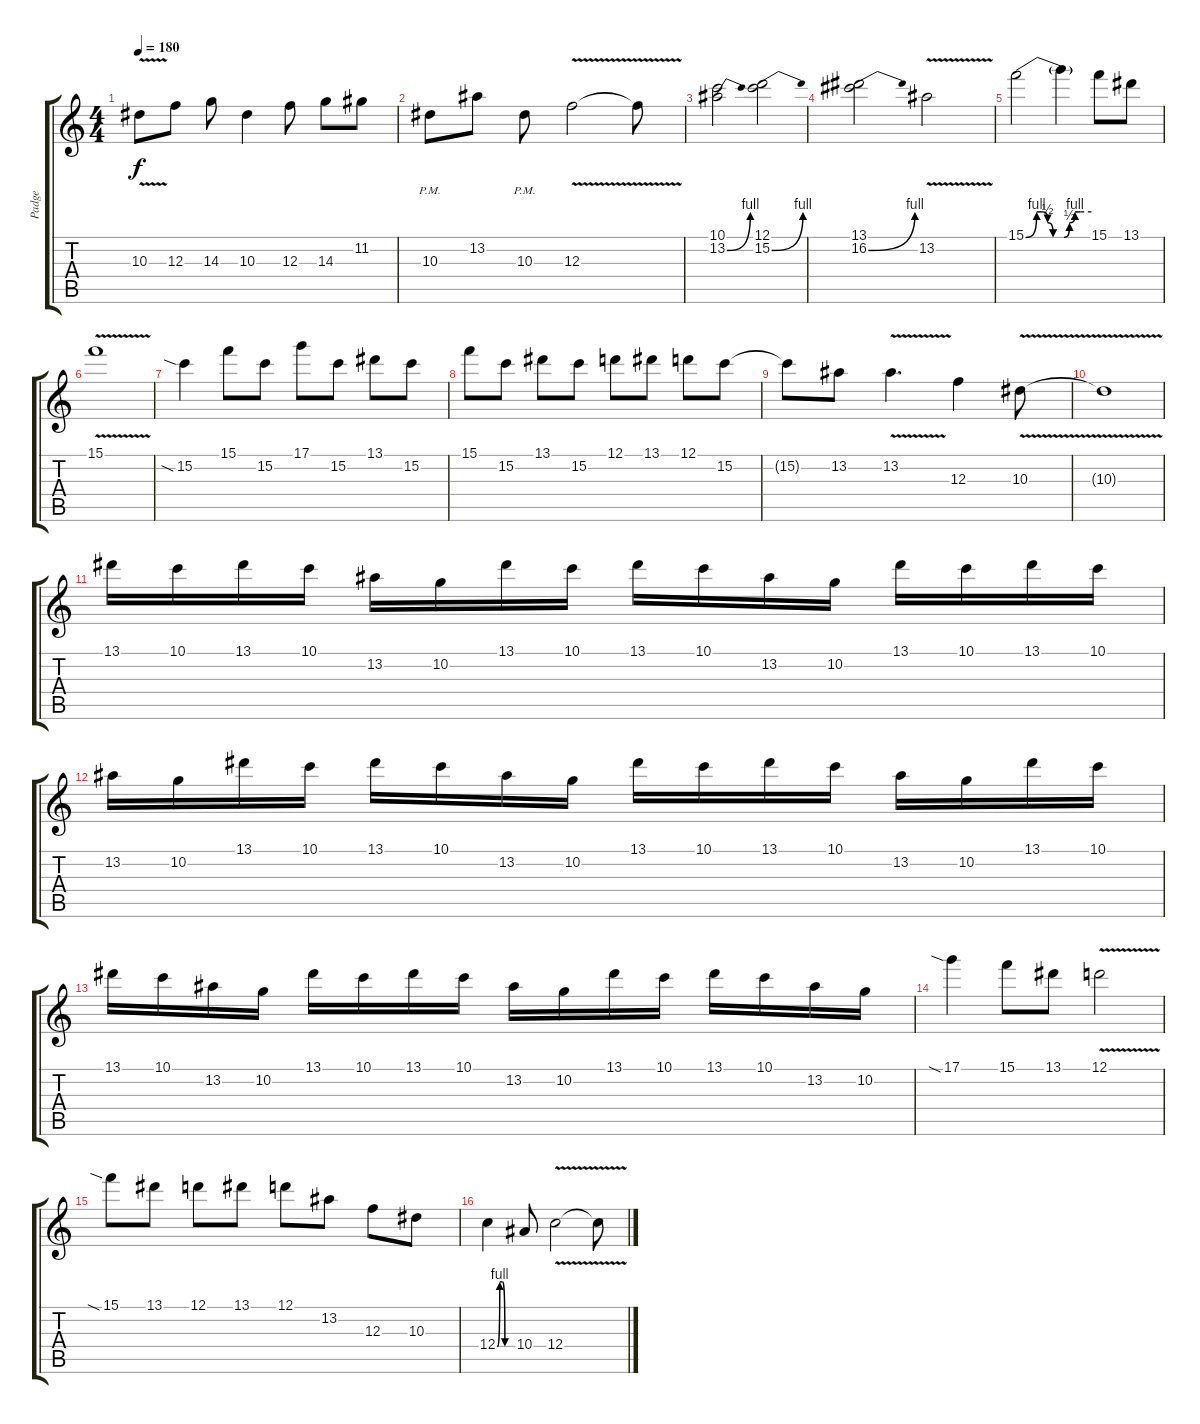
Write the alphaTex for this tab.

\track ("Padge" "Padge") {instrument distortionguitar}
\staff {score tabs}
\tuning (D4 A3 F3 C3 G2 C2) {hide}
\ts (4 4)
\tempo 180
\clef g2
\ks c
10.3{v t}.8{dy f} 12.3.8 14.3.8 10.3.4 12.3.8 14.3.8 11.2.8 |
10.3{pm}.8 13.2.8 10.3{pm}.8 12.3{v}.2 12.3{t}.8 |
(10.1 13.2{be (bend 0 0 60 4)}).2 (12.1 15.2{be (bend 0 0 60 4)}).2 |
(13.1 16.2{be (bend 0 0 60 4)}).2 13.2{v}.2 |
15.1{be (custom 0 0 10 4 15 4 20 2 25 0 30 0 35 0 40 2 45 4 50 4 60 4)}.2 15.1{t}.4 15.1.8 13.1.8 |
15.1{v}.1 |
15.2{sia}.4 15.1.8 15.2.8 17.1.8 15.2.8 13.1.8 15.2.8 |
15.1.8 15.2.8 13.1.8 15.2.8 12.1.8 13.1.8 12.1.8 15.2.8 |
15.2{t}.8 13.2.8 13.2{v}.4{d} 12.3.4 10.3{v}.8 |
10.3{v t}.1 |
13.1.16 10.1.16 13.1.16 10.1.16 13.2.16 10.2.16 13.1.16 10.1.16 13.1.16 10.1.16 13.2.16 10.2.16 13.1.16 10.1.16 13.1.16 10.1.16 |
13.2.16 10.2.16 13.1.16 10.1.16 13.1.16 10.1.16 13.2.16 10.2.16 13.1.16 10.1.16 13.1.16 10.1.16 13.2.16 10.2.16 13.1.16 10.1.16 |
13.1.16 10.1.16 13.2.16 10.2.16 13.1.16 10.1.16 13.1.16 10.1.16 13.2.16 10.2.16 13.1.16 10.1.16 13.1.16 10.1.16 13.2.16 10.2.16 |
17.1{sia}.4 15.1.8 13.1.8 12.1{v}.2 |
15.1{sia}.8 13.1.8 12.1.8 13.1.8 12.1.8 13.2.8 12.3.8 10.3.8 |
12.4{be (custom 0 0 10 4 20 4 30 0 60 0)}.4 10.4.8 12.4{v}.2 12.4{t}.8
